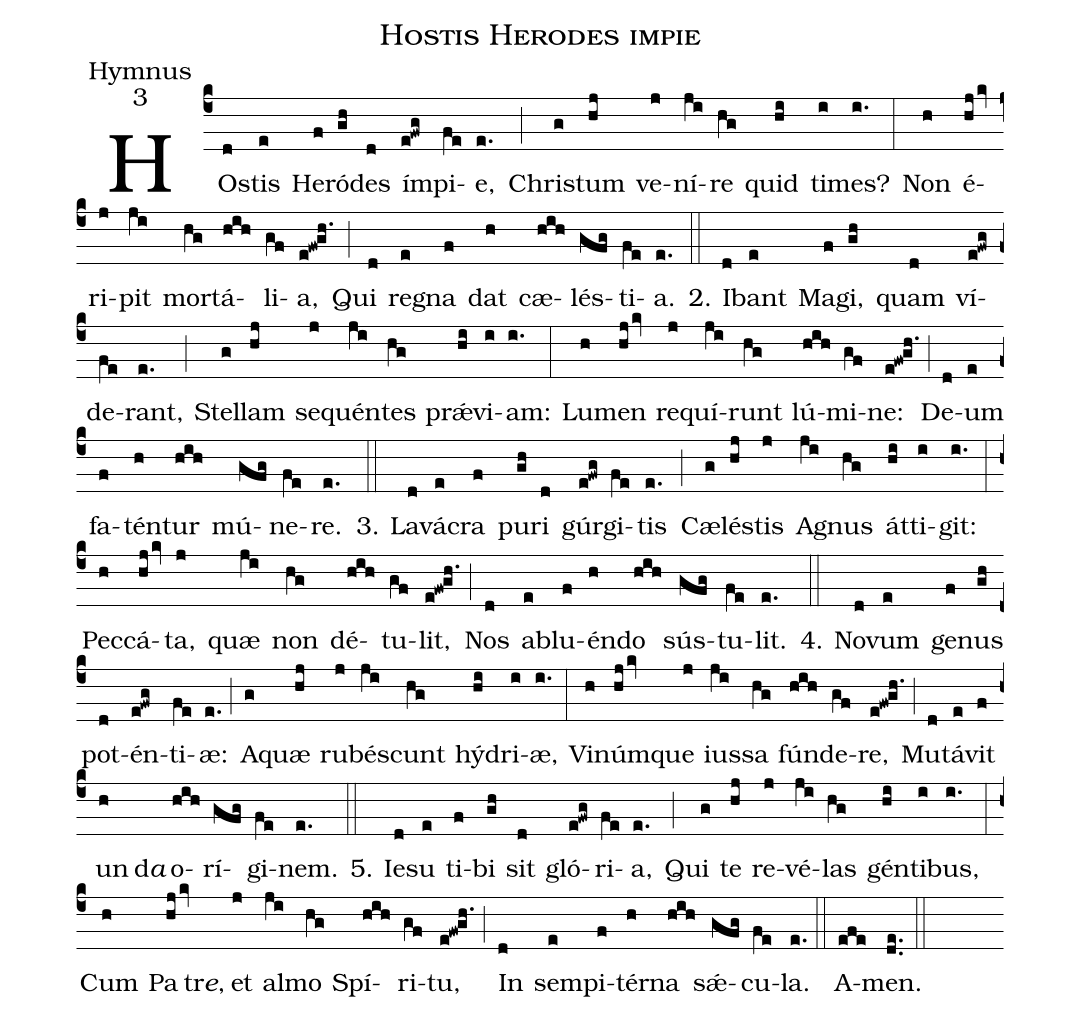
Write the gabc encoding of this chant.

name:Hostis Herodes impie;
office-part:Hymnus;
mode:3;
%%
(c4)HOs(d)tis(e) He(f)ró(gh)des(d) ím(e!fwg)pi(fe)e,(e.) (;)
Chris(g)tum(hj) ve(j)ní(ji)re(hg) quid(hi) ti(i)mes?(i.) (:)
Non(h) é(hj/kv)ri(j)pit(ji) mor(hg)tá(hih)li(gf)a,(e!fw!gh.) (;)
Qui(d) re(e)gna(f) dat(h) cæ(hih)lés(gfg)ti(fe)a.(e.) (::)

2. I(d)bant(e) Ma(f)gi,(gh) quam(d) ví(e!fwg)de(fe)rant,(e.) (;)
Stel(g)lam(hj) se(j)quén(ji)tes(hg) prǽ(hi)vi(i)am:(i.) (:)
Lu(h)men(hj/kv) re(j)quí(ji)runt(hg) lú(hih)mi(gf)ne:(e!fw!gh.) (;)
De(d)um(e) fa(f)tén(h)tur(hih) mú(gfg)ne(fe)re.(e.) (::)

3. La(d)vá(e)cra(f) pu(gh)ri(d) gúr(e!fwg)gi(fe)tis(e.) (;)
Cæ(g)lés(hj)tis(j) A(ji)gnus(hg) át(hi)ti(i)git:(i.) (:)
Pec(h)cá(hj/kv)ta,(j) quæ(ji) non(hg) dé(hih)tu(gf)lit,(e!fw!gh.) (;)
Nos(d) ab(e)lu(f)én(h)do(hih) sús(gfg)tu(fe)lit.(e.) (::)
4. No(d)vum(e) ge(f)nus(gh) pot(d)én(e!fwg)ti(fe)æ:(e.) (;)
A(g)quæ(hj) ru(j)bés(ji)cunt(hg) hý(hi)dri(i)æ,(i.) (:)
Vi(h)núm(hj/kv)que(j) ius(ji)sa(hg) fún(hih)de(gf)re,(e!fw!gh.) (;)
Mu(d)tá(e)vit(f) un(h)d<i>a</i>() o(hih)rí(gfg)gi(fe)nem.(e.) (::)
5. Ie(d)su(e) ti(f)bi(gh) sit(d) gló(e!fwg)ri(fe)a,(e.) (;)
Qui(g) te(hj) re(j)vé(ji)las(hg) gén(hi)ti(i)bus,(i.) (:)
Cum(h) Pa(hj/kv)tr<i>e</i>,() et(j) al(ji)mo(hg) Spí(hih)ri(gf)tu,(e!fw!gh.) (;)
In(d) sem(e)pi(f)tér(h)na(hih) sǽ(gfg)cu(fe)la.(e.) (::)
A(efe)men.(de..) (::)
